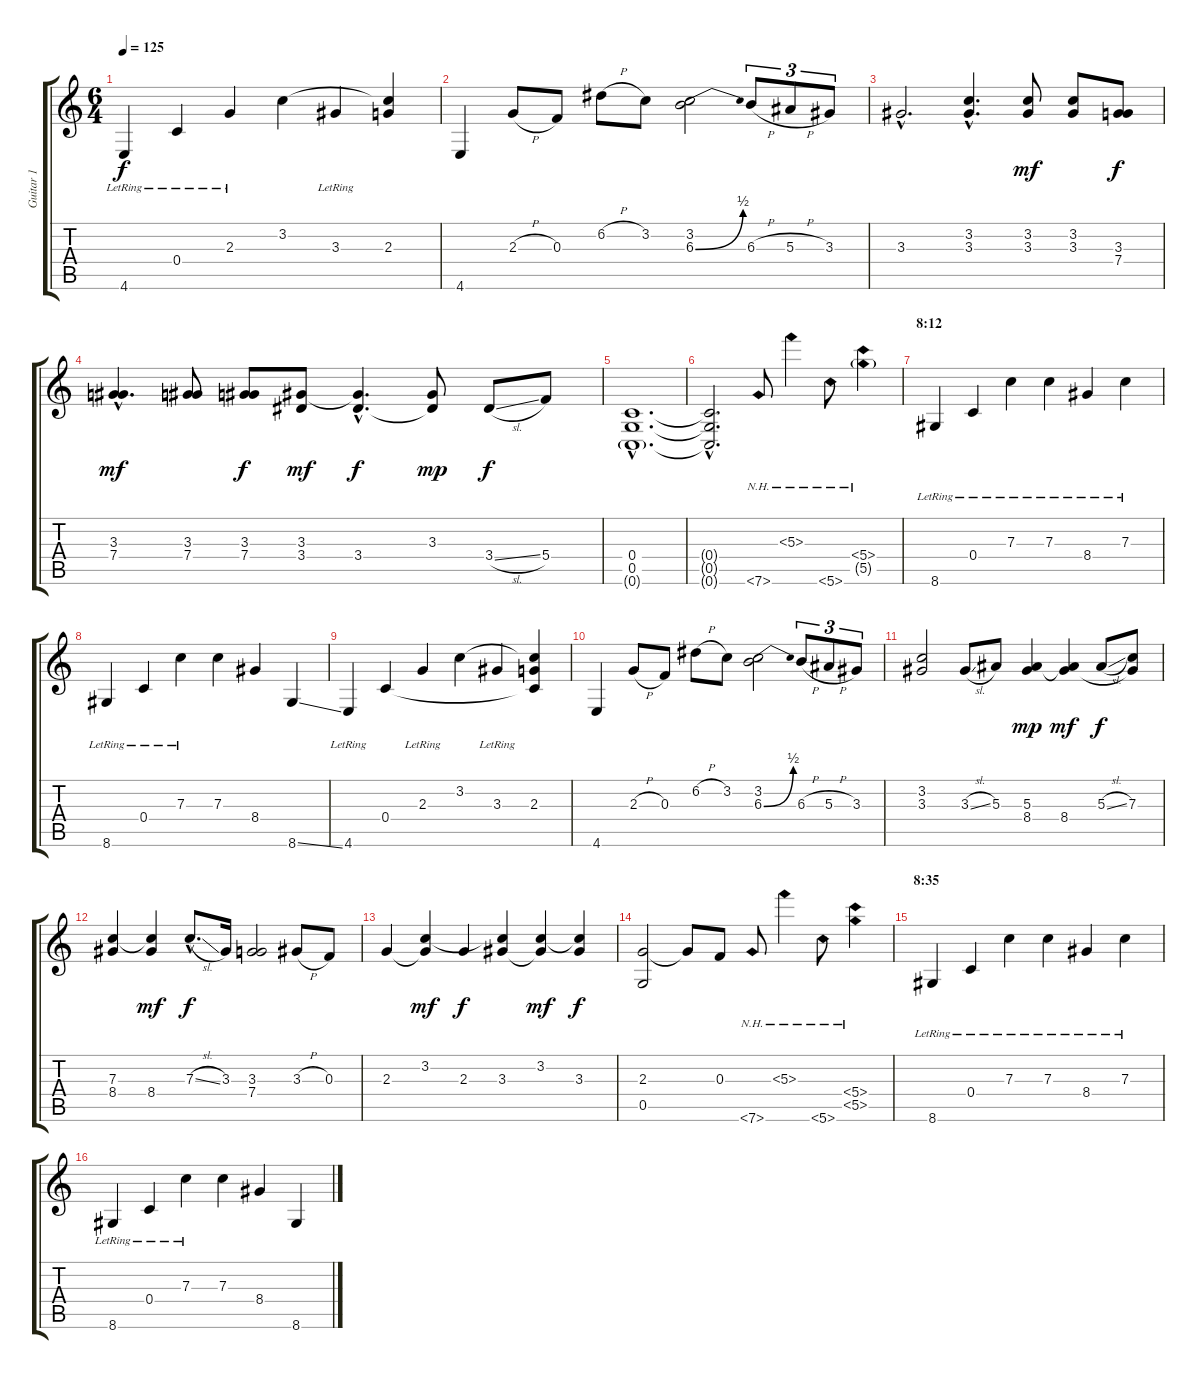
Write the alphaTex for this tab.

\track ("Guitar 1" "Guitar 1") {instrument distortionguitar}
\staff {score tabs}
\tuning (D4 A3 F3 C3 G2 C2) {hide}
\ts (6 4)
\tempo 125
\clef g2
\ks c
4.6{lr}.4{dy f} 0.4{lr}.4 2.3{lr}.4 3.2.4 3.3{lr}.4 (3.2{t} 2.3).4 |
4.6.4 2.3{h}.8 0.3.8 6.2{h}.8 3.2.8 (3.2 6.3{be (bend 0 0 60 2)}).2 6.3{h}.8{tu (3 2)} 5.3{h}.8{tu (3 2)} 3.3.8{tu (3 2)} |
3.3{hac}.2{d} (3.2{hac} 3.3{hac}).4{d} (3.2 3.3).8{dy mf} (3.2 3.3).8 (3.3 7.4).8{dy f} |
(3.3{hac} 7.4{hac}).4{d dy mf} (3.3 7.4).8 (3.3 7.4).8{dy f} (3.3 3.4).8{dy mf} (3.3{hac t} 3.4{hac}).4{d dy f} (3.3 3.4{t}).8{dy mp} 3.4{sl}.8{dy f} 5.4.8 |
(0.4{hac} 0.5{hac} 0.6{g hac}).1{d} |
(0.4{hac t} 0.5{hac t} 0.6{hac t}).2{d} 7.6{nh}.8 5.3{nh}.4 5.6{nh}.8 (5.4{nh} 5.5{nh g}).4 |
\section ("" "8:12")
8.6{lr}.4 0.4{lr}.4 7.3{lr}.4 7.3{lr}.4 8.4{lr}.4 7.3{lr}.4 |
8.6{lr}.4 0.4{lr}.4 7.3{lr}.4 7.3.4 8.4.4 8.6{ss}.4 |
4.6{lr}.4 0.4.4 2.3{lr}.4 3.2.4 3.3{lr}.4 (3.2{t} 2.3 0.4{t}).4 |
4.6.4 2.3{h}.8 0.3.8 6.2{h}.8 3.2.8 (3.2 6.3{be (bend 0 0 60 2)}).2 6.3{h}.8{tu (3 2)} 5.3{h}.8{tu (3 2)} 3.3.8{tu (3 2)} |
(3.2 3.3).2 3.3{sl}.8 5.3.8 (5.3 8.4).4{dy mp} (5.3{t} 8.4).4{dy mf} 5.3{sl}.8{dy f} (7.3 8.4{t}).8 |
(7.3 8.4).4 (7.3{t} 8.4).4{dy mf} 7.3{sl hac}.8{d dy f} 3.3.16 (3.3 7.4).2 3.3{h}.8 0.3.8 |
2.3.4 (3.2 2.3{t}).4{dy mf} 2.3.4{dy f} (3.2{t} 3.3).4 (3.2 3.3{t}).4{dy mf} (3.2{t} 3.3).4{dy f} |
(2.3 0.5).2 2.3{t}.8 0.3.8 7.6{nh}.8 5.3{nh}.4 5.6{nh}.8 (5.4{nh} 5.5{nh}).4 |
\section ("" "8:35")
8.6{lr}.4 0.4{lr}.4 7.3{lr}.4 7.3{lr}.4 8.4{lr}.4 7.3{lr}.4 |
8.6{lr}.4 0.4{lr}.4 7.3{lr}.4 7.3.4 8.4.4 8.6{ss}.4
